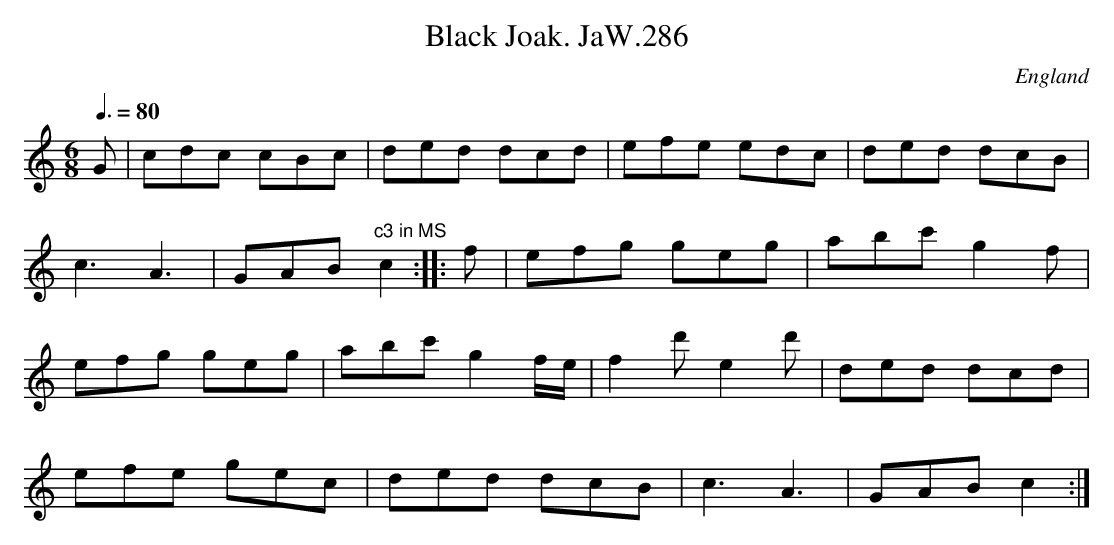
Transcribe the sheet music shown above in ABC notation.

X:1
T:Black Joak. JaW.286
M:6/8
L:1/8
Q:3/8=80
O:England
K:C major
G|cdc cBc|ded dcd|efe edc|ded dcB|!
c3 A3|GAB "^c3 in MS"c2::\
f|efg geg|abc' g2f|!
efg geg|abc' g2f/e/|f2d' e2d'|ded dcd|!
efe gec|ded dcB|c3 A3|GAB c2:|
